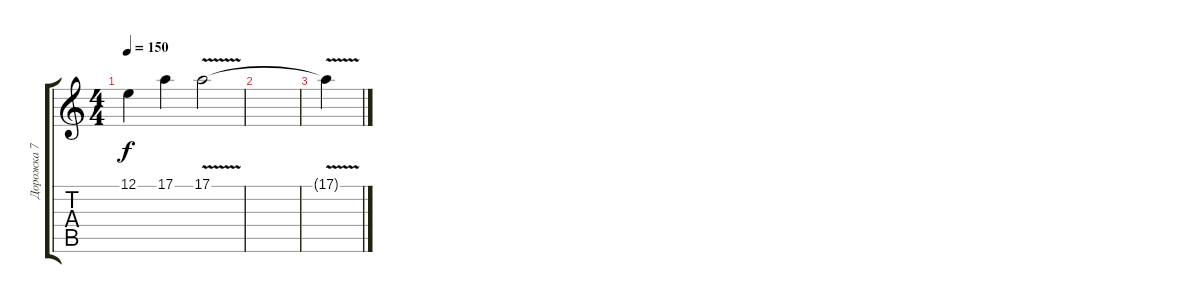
\track ("Дорожка 7" "Дорожка 7") {instrument stringensemble2}
\staff {score tabs}
\tuning (E4 B3 G3 D3 A2 E2) {hide}
\ts (4 4)
\tempo 150
\clef g2
\ks c
12.1.4{dy f} 17.1.4 17.1{v}.2 |
|
17.1{t}.4
